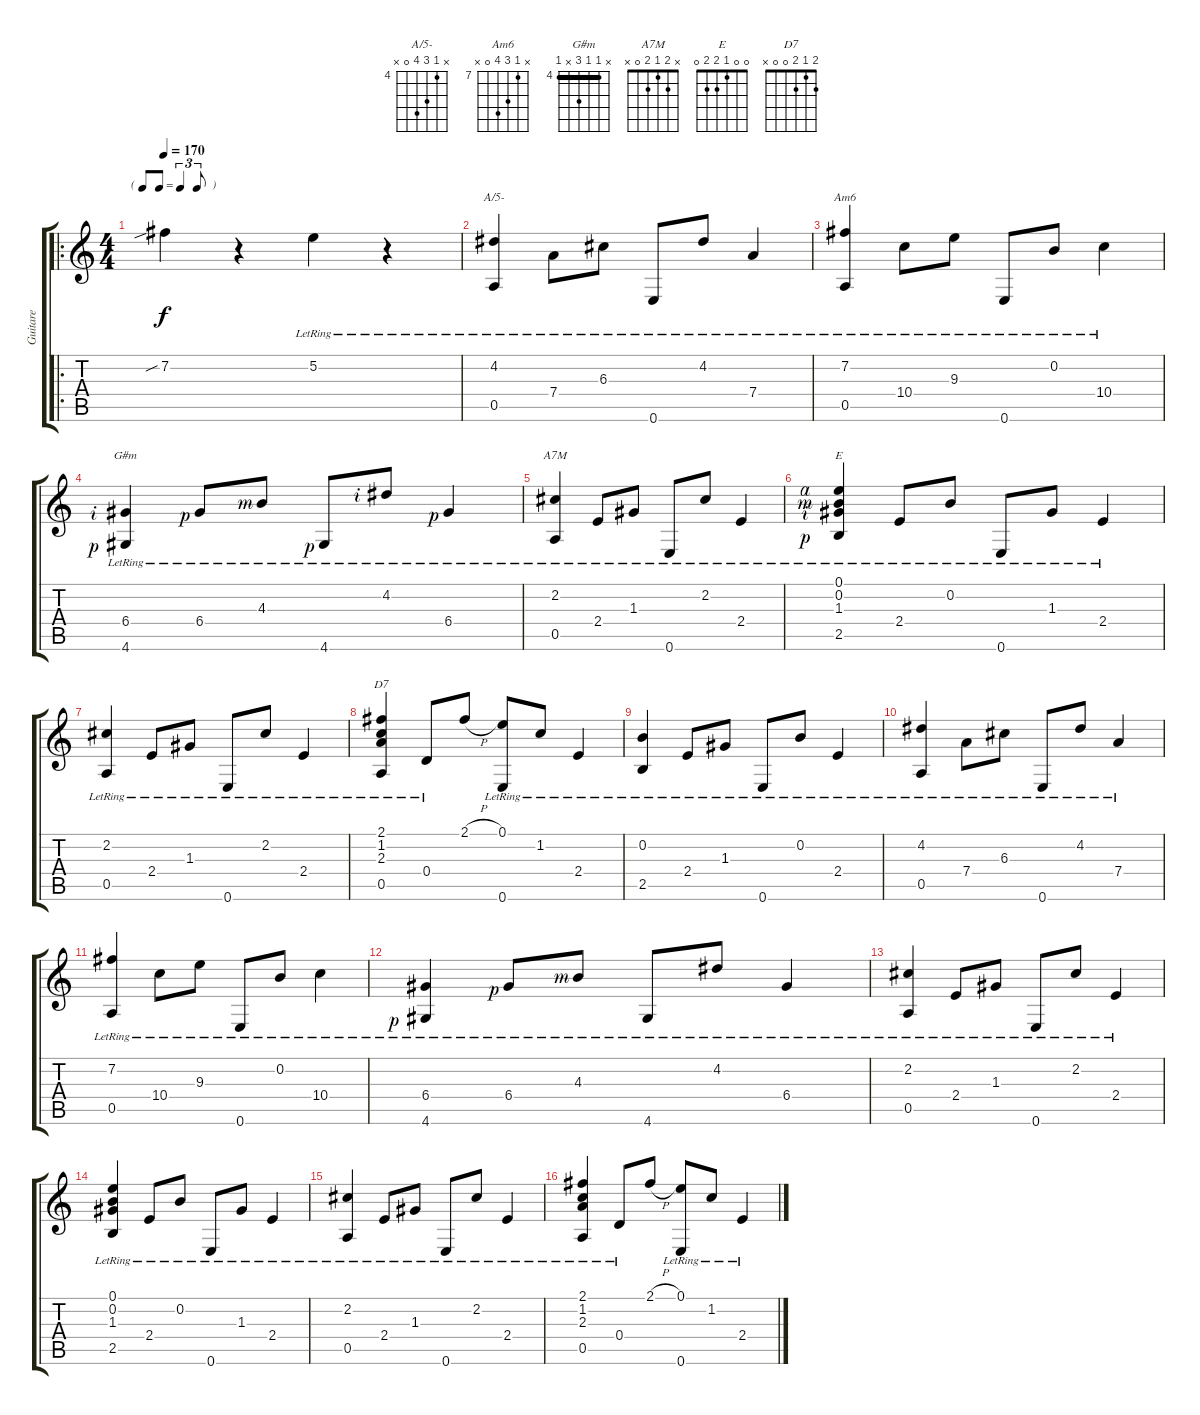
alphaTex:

\track ("Guitare" "Guitare") {instrument acousticguitarnylon}
\staff {score tabs}
\tuning (E4 B3 G3 D3 A2 E2) {hide}
\chord ("A/5-" x 4 6 7 0 x) {firstfret 4}
\chord ("Am6" x 7 9 10 0 x) {firstfret 7}
\chord ("G#m" x 4 4 6 x 4) {firstfret 4 barre 4}
\chord ("A7M" x 2 1 2 0 x)
\chord ("E" 0 0 1 2 2 0)
\chord ("D7" 2 1 2 0 0 x)
\ro
\ts (4 4)
\tf triplet8th
\tempo 170
\clef g2
\ks c
7.2{sib}.4{dy f instrument acousticguitarnylon} r.4 5.2{lr}.4 r.4 |
(4.2{lr} 0.5{lr}).4{ch "A/5-"} 7.4{lr}.8 6.3{lr}.8 0.6{lr}.8 4.2{lr}.8 7.4{lr}.4 |
(7.2{lr} 0.5{lr}).4{ch "Am6"} 10.4{lr}.8 9.3{lr}.8 0.6{lr}.8 0.2{lr}.8 10.4{lr}.4 |
(6.4{lr rf 2} 4.6{lr rf 1}).4{ch "G#m"} 6.4{lr rf 1}.8 4.3{lr rf 3}.8 4.6{lr rf 1}.8 4.2{lr rf 2}.8 6.4{lr rf 1}.4 |
(2.2{lr} 0.5{lr}).4{ch "A7M"} 2.4{lr}.8 1.3{lr}.8 0.6{lr}.8 2.2{lr}.8 2.4{lr}.4 |
(0.1{lr rf 4} 0.2{lr rf 3} 1.3{lr rf 2} 2.5{lr rf 1}).4{ch "E"} 2.4{lr}.8 0.2{lr}.8 0.6{lr}.8 1.3{lr}.8 2.4{lr}.4 |
(2.2{lr} 0.5{lr}).4 2.4{lr}.8 1.3{lr}.8 0.6{lr}.8 2.2{lr}.8 2.4{lr}.4 |
(2.1{lr} 1.2{lr} 2.3{lr} 0.5{lr}).4{ch "D7"} 0.4{lr}.8 2.1{h}.8 (0.1{lr} 0.6{lr}).8 1.2{lr}.8 2.4{lr}.4 |
(0.2{lr} 2.5{lr}).4 2.4{lr}.8 1.3{lr}.8 0.6{lr}.8 0.2{lr}.8 2.4{lr}.4 |
(4.2{lr} 0.5{lr}).4 7.4{lr}.8 6.3{lr}.8 0.6{lr}.8 4.2{lr}.8 7.4{lr}.4 |
(7.2{lr} 0.5{lr}).4 10.4{lr}.8 9.3{lr}.8 0.6{lr}.8 0.2{lr}.8 10.4{lr}.4 |
(6.4{lr} 4.6{lr rf 1}).4 6.4{lr rf 1}.8 4.3{lr rf 3}.8 4.6{lr}.8 4.2{lr}.8 6.4{lr}.4 |
(2.2{lr} 0.5{lr}).4 2.4{lr}.8 1.3{lr}.8 0.6{lr}.8 2.2{lr}.8 2.4{lr}.4 |
(0.1{lr} 0.2{lr} 1.3{lr} 2.5{lr}).4 2.4{lr}.8 0.2{lr}.8 0.6{lr}.8 1.3{lr}.8 2.4{lr}.4 |
(2.2{lr} 0.5{lr}).4 2.4{lr}.8 1.3{lr}.8 0.6{lr}.8 2.2{lr}.8 2.4{lr}.4 |
(2.1{lr} 1.2{lr} 2.3{lr} 0.5{lr}).4 0.4{lr}.8 2.1{h}.8 (0.1{lr} 0.6{lr}).8 1.2{lr}.8 2.4{lr}.4
